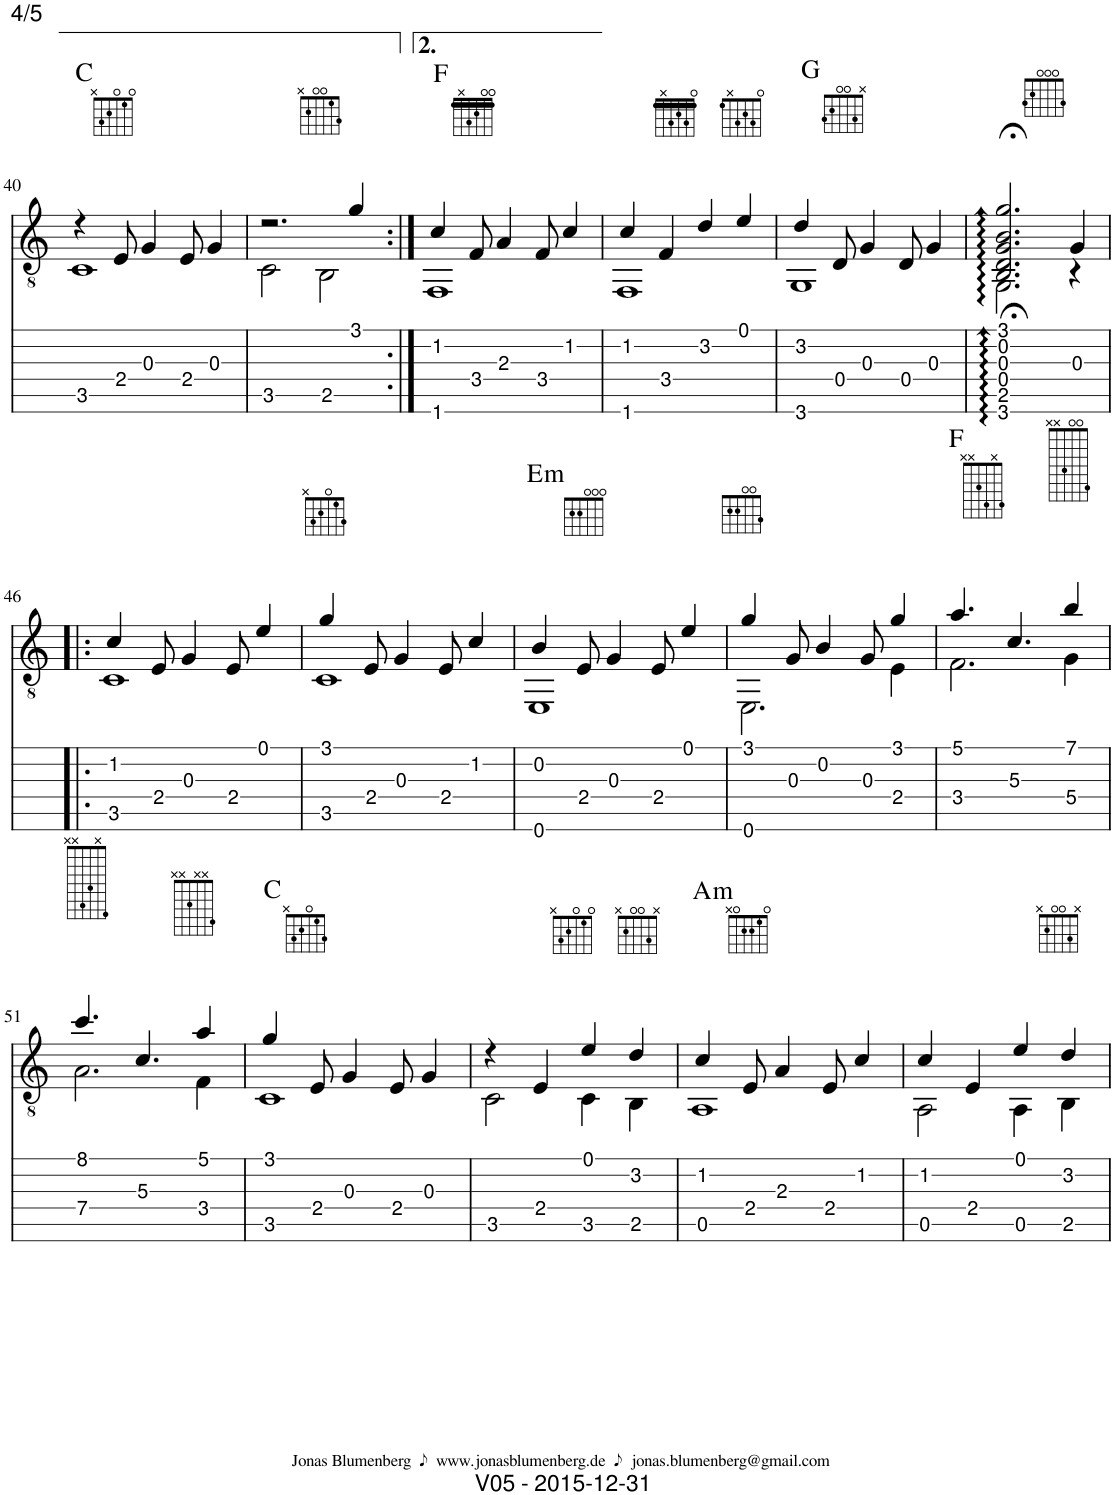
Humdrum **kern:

**kern	**kern	**harte
*part1	*part1	*part1
*staff2	*staff1	*
*I"Akustische Gitarre	*	*
*I'Git.	*	*
!!LO:PB:g=z
*	*clefGv2	*
*k[]	*k[]	*
*M4/4	*M4/4	*
=40	=40	=40
*^	*^	*
4r	1C	4r	1C	C:maj
8E	.	8E/	.	.
4G	.	4G/	.	.
8E	.	8E/	.	.
4G	.	4G/	.	.
=41	=41	=41	=41	=41
2.r	2C	2.r	2C\	.
.	2BB	.	2BB\	.
4g	.	4g/	.	.
=42:|!	=42:|!	=42:|!	=42:|!	=42:|!
4c	1FF	4c/	1FF	F:maj
8F	.	8F/	.	.
4A	.	4A/	.	.
8F	.	8F/	.	.
4c	.	4c/	.	.
=43	=43	=43	=43	=43
4c	1FF	4c/	1FF	.
4F	.	4F/	.	.
4d	.	4d/	.	.
4e	.	4e/	.	.
=44	=44	=44	=44	=44
4d	1GG	4d/	1GG	G:maj
8D	.	8D/	.	.
4G	.	4G/	.	.
8D	.	8D/	.	.
4G	.	4G/	.	.
=45	=45	=45	=45	=45
2.BB;< 2.D;< 2.G;< 2.B;< 2.g;<	2.GG	2.BB/;< 2.D/;< 2.G/;< 2.B/;< 2.g/;<	2.GG\	.
4G	4r	4G/	4r	.
!!LO:LB:g=z	!!
=46!|:	=46!|:	=46!|:	=46!|:	=46!|:
4c	1C	4c/	1C	.
8E	.	8E/	.	.
4G	.	4G/	.	.
8E	.	8E/	.	.
4e	.	4e/	.	.
=47	=47	=47	=47	=47
4g	1C	4g/	1C	.
8E	.	8E/	.	.
4G	.	4G/	.	.
8E	.	8E/	.	.
4c	.	4c/	.	.
=48	=48	=48	=48	=48
!	!	!	!	!LO:H:kt=m
4B	1EE	4B/	1EE	E:min
8E	.	8E/	.	.
4G	.	4G/	.	.
8E	.	8E/	.	.
4e	.	4e/	.	.
=49	=49	=49	=49	=49
4g	2.EE	4g/	2.EE\	.
8G	.	8G/	.	.
4B	.	4B/	.	.
8G	.	8G/	.	.
4g	4E	4g/	4E\	.
=50	=50	=50	=50	=50
4.a	2.F	4.a/	2.F\	F:maj
4.c	.	4.c/	.	.
4b	4G	4b/	4G\	.
!!LO:LB:g=z	!!
=51	=51	=51	=51	=51
4.cc	2.A	4.cc/	2.A\	.
4.c	.	4.c/	.	.
4a	4F	4a/	4F\	.
=52	=52	=52	=52	=52
4g	1C	4g/	1C	C:maj
8E	.	8E/	.	.
4G	.	4G/	.	.
8E	.	8E/	.	.
4G	.	4G/	.	.
=53	=53	=53	=53	=53
4r	2C	4r	2C\	.
4E	.	4E/	.	.
4e	4C	4e/	4C\	.
4d	4BB	4d/	4BB\	.
=54	=54	=54	=54	=54
!	!	!	!	!LO:H:kt=m
4c	1AA	4c/	1AA	A:min
8E	.	8E/	.	.
4A	.	4A/	.	.
8E	.	8E/	.	.
4c	.	4c/	.	.
=55	=55	=55	=55	=55
4c	2AA	4c/	2AA\	.
4E	.	4E/	.	.
4e	4AA	4e/	4AA\	.
4d	4BB	4d/	4BB\	.
*v	*v	*	*	*
*	*v	*v	*
=	=	=
*-	*-	*-
